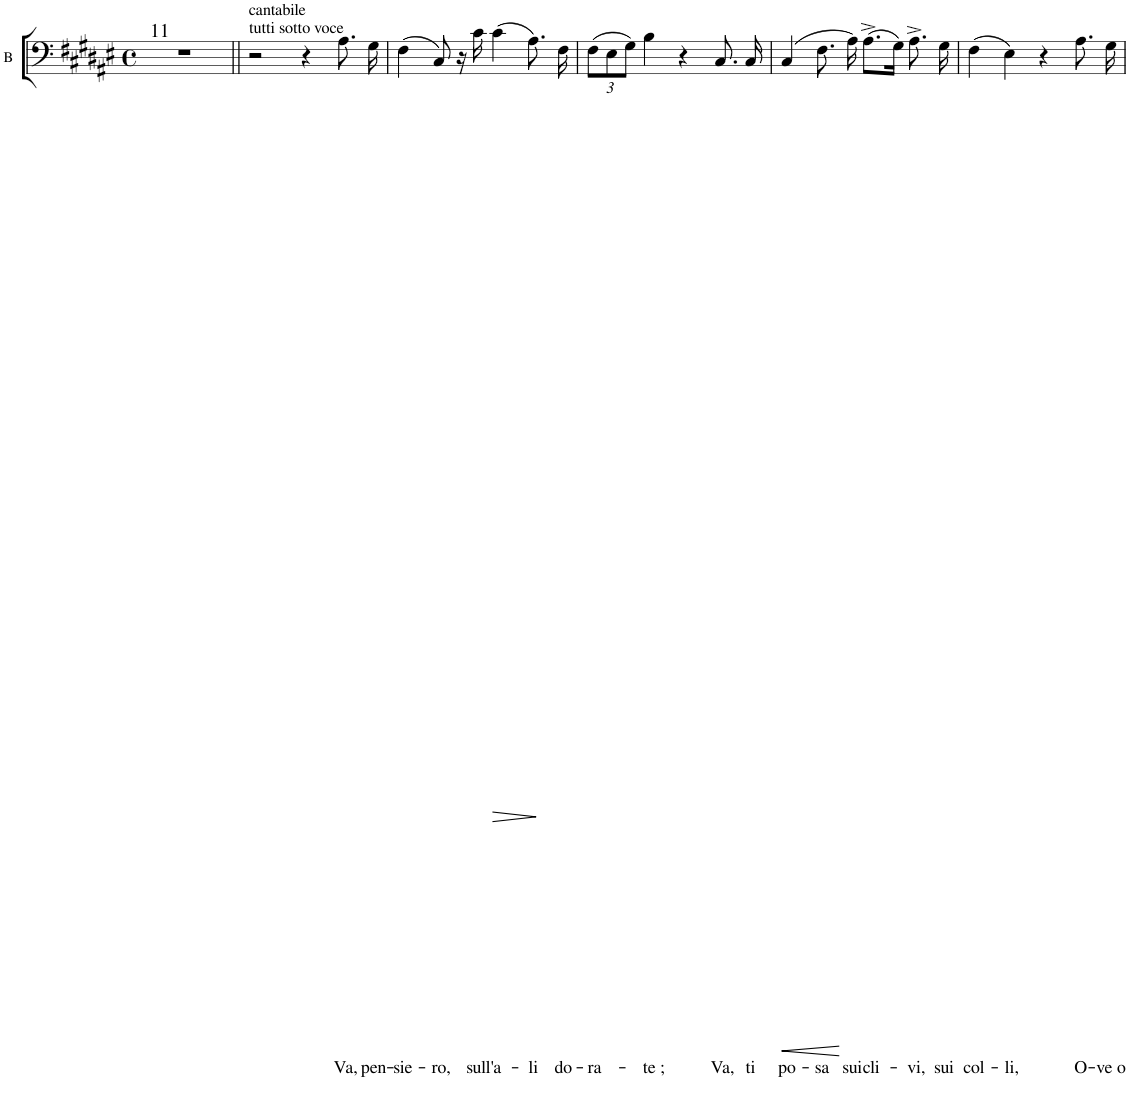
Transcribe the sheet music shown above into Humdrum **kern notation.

**kern	**text	**dynam
*part1	*part1	*part1
*staff1	*staff1	*staff1
*I"B	*	*
*clefF4	*	*
*k[f#c#g#d#a#e#]	*	*
*M4/4	*	*
*met(c)	*	*
=1	=1	=1
!LO:TX:a:t=11	!	!
1r	.	.
=12||	=12||	=12||
!LO:TX:a:t=cantabile	!	!
!LO:TX:a:t=tutti sotto voce	!	!
2r	.	.
4r	.	.
!	!LO:LY:b	!
8.A#\	Va,	.
!	!LO:LY:b	!
16G#\	pen-	.
=13	=13	=13
!	!LO:LY:b	!
(4F#\	-sie-	.
!	!LO:LY:b	!
8C#/)	-ro,	.
16r	.	.
!	!LO:LY:b	!
16c#\	sull'	.
!	!LO:LY:b	!LO:HP:b
(4c#\	a-	>
!	!LO:LY:b	!
8.A#\)	-li	]
!	!LO:LY:b	!
16F#\	do-	.
=14	=14	=14
*Xbrackettup	*	*
!	!LO:LY:b	!
(12F#\L	-ra-	.
12E#\	.	.
12G#\J)	.	.
!	!LO:LY:b	!
4B\	-te ;	.
4r	.	.
!	!LO:LY:b	!
8.C#/	Va,	.
!	!LO:LY:b	!
16C#/	ti	.
=15	=15	=15
!	!LO:LY:b	!LO:HP:b
(4C#/	po-	<
!	!LO:LY:b	!
8.F#\	-sa	.
!	!LO:LY:b	!
16A#\)	sui	[
!	!LO:LY:b	!
(8.A#^\L	cli-	.
16G#\Jk)	.	.
!	!LO:LY:b	!
8.A#^\	-vi,	.
!	!LO:LY:b	!
16G#\	sui	.
=16	=16	=16
!	!LO:LY:b	!
(4F#\	col-	.
!	!LO:LY:b	!
4E#\)	-li,	.
4r	.	.
!	!LO:LY:b	!
8.A#\	O-	.
!	!LO:LY:b	!
16G#\	-ve o-	.
=	=	=
*-	*-	*-
